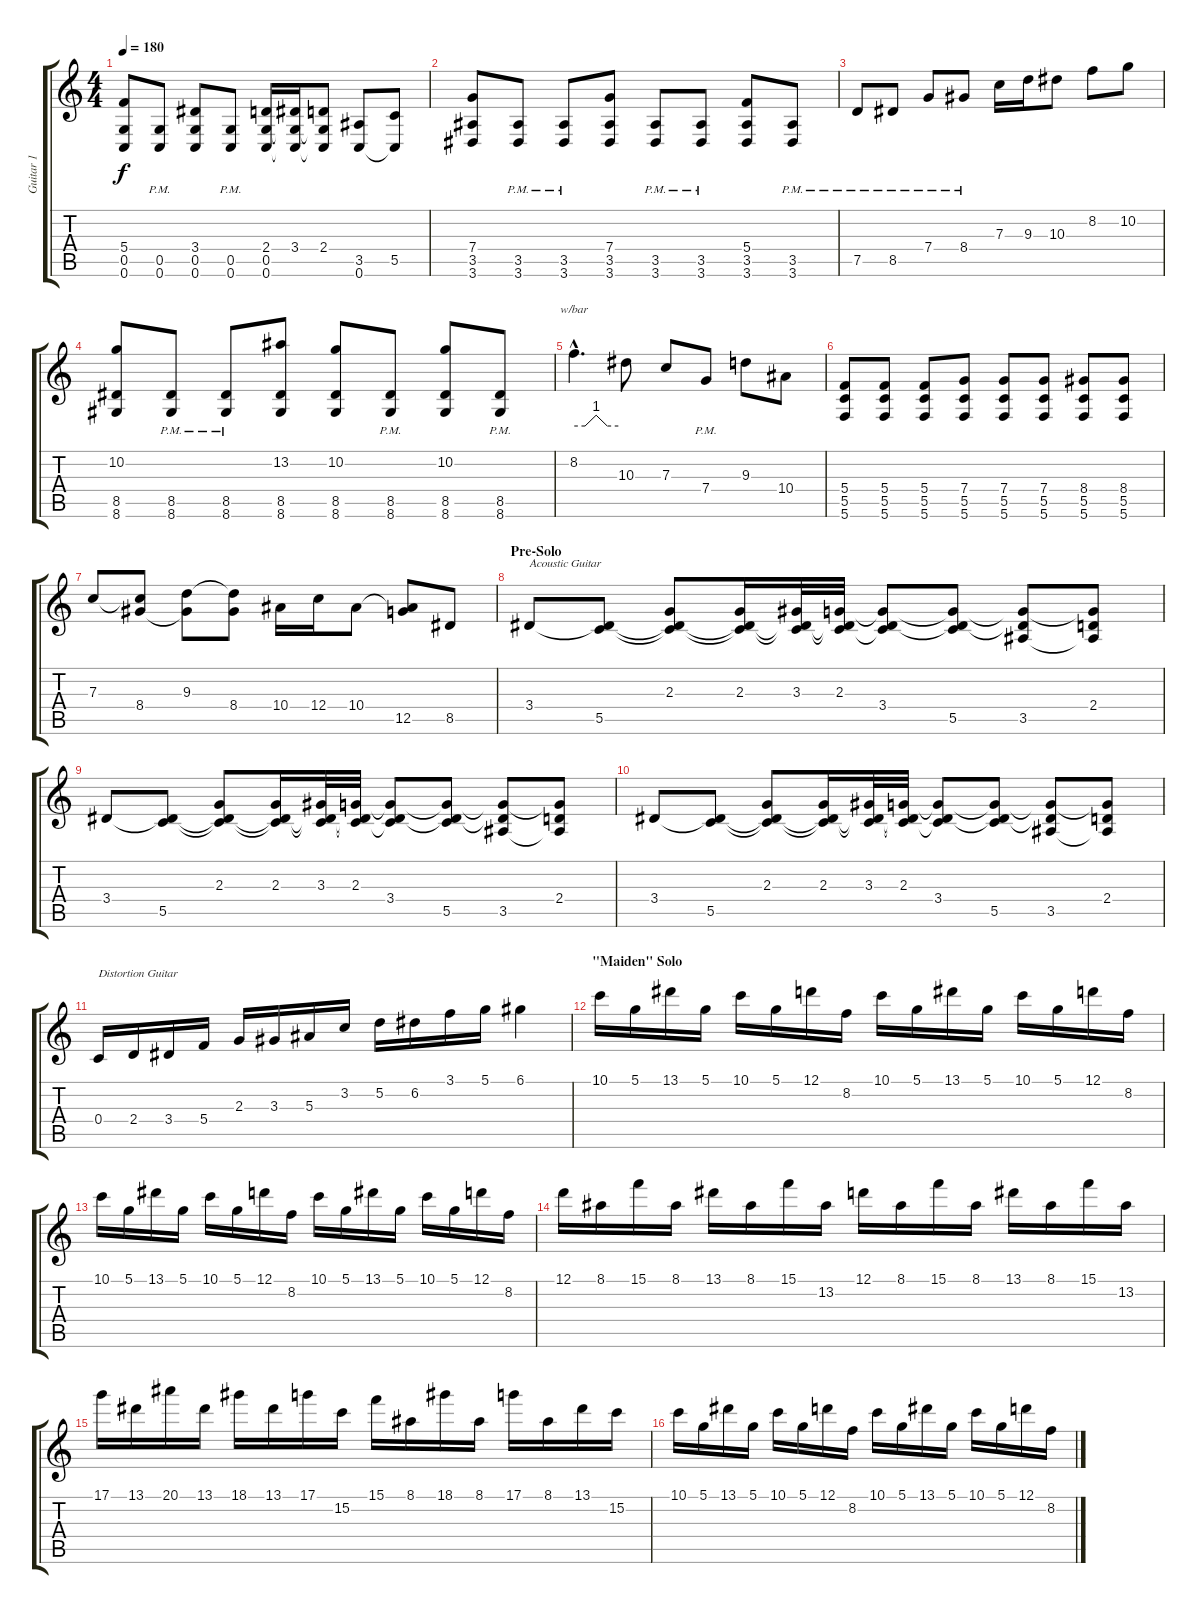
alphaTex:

\track ("Guitar 1" "Guitar 1") {instrument distortionguitar}
\staff {score tabs}
\tuning (D4 A3 F3 C3 G2 C2) {hide}
\ts (4 4)
\tempo 180
\clef g2
\ks c
(5.4 0.5 0.6).8{dy f} (0.5{pm} 0.6{pm}).8 (3.4 0.5 0.6).8 (0.5{pm} 0.6{pm}).8 (2.4 0.5 0.6).16 (3.4 0.5{t} 0.6{t}).16 (2.4 0.5{t} 0.6{t}).8 (3.5 0.6).8 (5.5 0.6{t}).8 |
(7.4 3.5 3.6).8 (3.5{pm} 3.6{pm}).8 (3.5{pm} 3.6{pm}).8 (7.4 3.5 3.6).8 (3.5{pm} 3.6{pm}).8 (3.5{pm} 3.6{pm}).8 (5.4 3.5 3.6).8 (3.5{pm} 3.6{pm}).8 |
7.5{pm}.8 8.5{pm}.8 7.4{pm}.8 8.4{pm}.8 7.3.16 9.3.16 10.3.8 8.2.8 10.2.8 |
(10.2 8.5 8.6).8 (8.5{pm} 8.6{pm}).8 (8.5{pm} 8.6{pm}).8 (13.2 8.5 8.6).8 (10.2 8.5 8.6).8 (8.5{pm} 8.6{pm}).8 (10.2 8.5 8.6).8 (8.5{pm} 8.6{pm}).8 |
8.2{hac}.4{d tbe (custom default 0 0 15 0 30 4 45 0 60 0)} 10.3.8 7.3.8 7.4{pm}.8 9.3.8 10.4.8 |
(5.4 5.5 5.6).8 (5.4 5.5 5.6).8 (5.4 5.5 5.6).8 (7.4 5.5 5.6).8 (7.4 5.5 5.6).8 (7.4 5.5 5.6).8 (8.4 5.5 5.6).8 (8.4 5.5 5.6).8 |
7.3.8 (7.3{t} 8.4).8 (9.3 8.4{t}).8 (9.3{t} 8.4).8 10.4.16 12.4.16 10.4.8 (10.4{t} 12.5).8 8.5.8 |
\section ("" "Pre-Solo")
3.4.8{txt "Acoustic Guitar" instrument acousticguitarsteel} (3.4{t} 5.5).8 (2.3 3.4{t} 5.5{t}).8 (2.3 3.4{t} 5.5{t}).16 (3.3 3.4{t} 5.5{t}).32 (2.3 3.4{t} 5.5{t}).32 (2.3{t} 3.4 5.5{t}).8 (2.3{t} 3.4{t} 5.5).8 (2.3{t} 3.4{t} 3.5).8 (2.3{t} 2.4 3.5{t}).8 |
3.4.8 (3.4{t} 5.5).8 (2.3 3.4{t} 5.5{t}).8 (2.3 3.4{t} 5.5{t}).16 (3.3 3.4{t} 5.5{t}).32 (2.3 3.4{t} 5.5{t}).32 (2.3{t} 3.4 5.5{t}).8 (2.3{t} 3.4{t} 5.5).8 (2.3{t} 3.4{t} 3.5).8 (2.3{t} 2.4 3.5{t}).8 |
3.4.8 (3.4{t} 5.5).8 (2.3 3.4{t} 5.5{t}).8 (2.3 3.4{t} 5.5{t}).16 (3.3 3.4{t} 5.5{t}).32 (2.3 3.4{t} 5.5{t}).32 (2.3{t} 3.4 5.5{t}).8 (2.3{t} 3.4{t} 5.5).8 (2.3{t} 3.4{t} 3.5).8 (2.3{t} 2.4 3.5{t}).8 |
0.4.16{txt "Distortion Guitar" instrument distortionguitar} 2.4.16 3.4.16 5.4.16 2.3.16 3.3.16 5.3.16 3.2.16 5.2.16 6.2.16 3.1.16 5.1.16 6.1.4 |
\section ("" "\"Maiden\" Solo")
10.1.16 5.1.16 13.1.16 5.1.16 10.1.16 5.1.16 12.1.16 8.2.16 10.1.16 5.1.16 13.1.16 5.1.16 10.1.16 5.1.16 12.1.16 8.2.16 |
10.1.16 5.1.16 13.1.16 5.1.16 10.1.16 5.1.16 12.1.16 8.2.16 10.1.16 5.1.16 13.1.16 5.1.16 10.1.16 5.1.16 12.1.16 8.2.16 |
12.1.16 8.1.16 15.1.16 8.1.16 13.1.16 8.1.16 15.1.16 13.2.16 12.1.16 8.1.16 15.1.16 8.1.16 13.1.16 8.1.16 15.1.16 13.2.16 |
17.1.16 13.1.16 20.1.16 13.1.16 18.1.16 13.1.16 17.1.16 15.2.16 15.1.16 8.1.16 18.1.16 8.1.16 17.1.16 8.1.16 13.1.16 15.2.16 |
10.1.16 5.1.16 13.1.16 5.1.16 10.1.16 5.1.16 12.1.16 8.2.16 10.1.16 5.1.16 13.1.16 5.1.16 10.1.16 5.1.16 12.1.16 8.2.16
